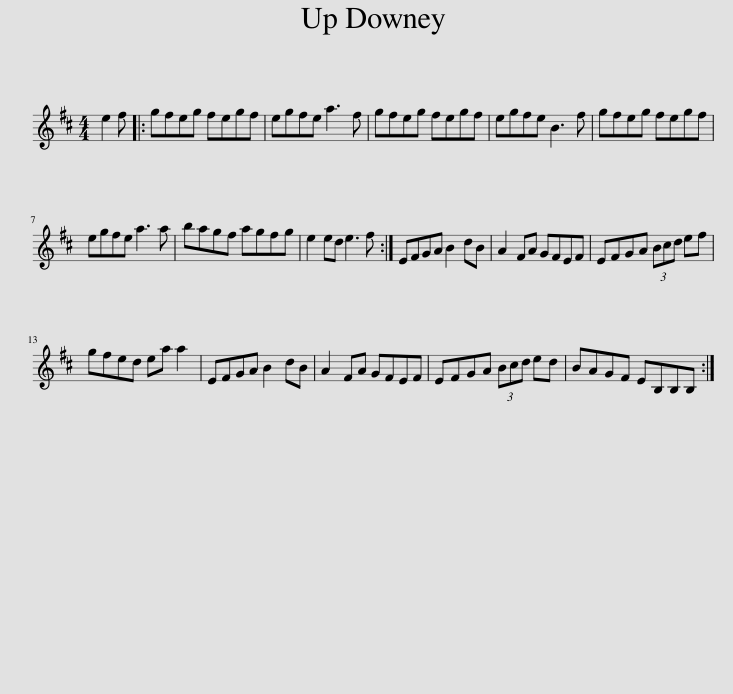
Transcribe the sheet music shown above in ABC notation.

X:1
L:1/8
M:4/4
I:linebreak $
K:D
V:1 treble
V:1
 e2 f |: gfeg fegf | egfe a3 f | gfeg fegf | egfe B3 f | %5
 gfeg fegf |$ egfe a3 a | bagf agfg | e2 ed e3 f :| EFGA B2 dB | %10
 A2 FA GFEF | EFGA (3Bcd ef |$ gfed ea a2 | EFGA B2 dB | A2 FA GFEF | %15
 EFGA (3Bcd ed | BAGF EB,B,B, :| %17
